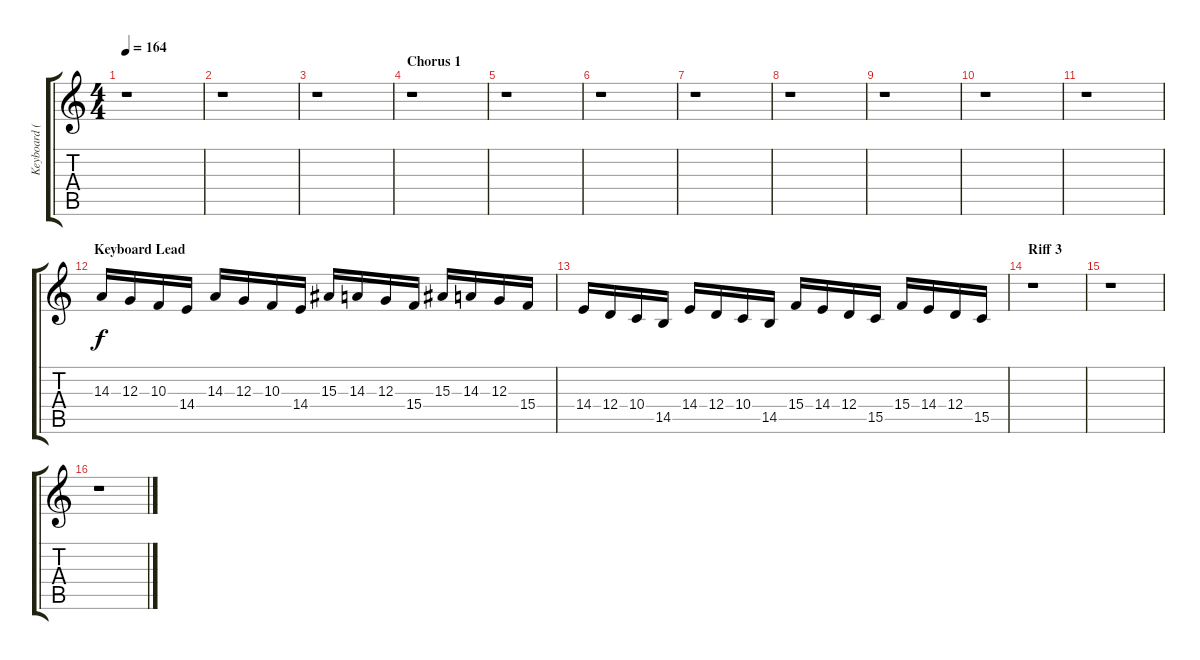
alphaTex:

\track ("Keyboard (Strings)" "Keyboard (") {instrument pizzicatostrings}
\staff {score tabs}
\tuning (E4 B3 G3 D3 A2 E2) {hide}
\ts (4 4)
\tempo 164
\clef g2
\ks c
r.1{dy f} |
r.1 |
r.1 |
\section ("" "Chorus 1")
r.1 |
r.1 |
r.1 |
r.1 |
r.1 |
r.1 |
r.1 |
r.1 |
\section ("" "Keyboard Lead")
14.3.16 12.3.16 10.3.16 14.4.16 14.3.16 12.3.16 10.3.16 14.4.16 15.3.16 14.3.16 12.3.16 15.4.16 15.3.16 14.3.16 12.3.16 15.4.16 |
14.4.16 12.4.16 10.4.16 14.5.16 14.4.16 12.4.16 10.4.16 14.5.16 15.4.16 14.4.16 12.4.16 15.5.16 15.4.16 14.4.16 12.4.16 15.5.16 |
\section ("" "Riff 3")
r.1 |
r.1 |
r.1
